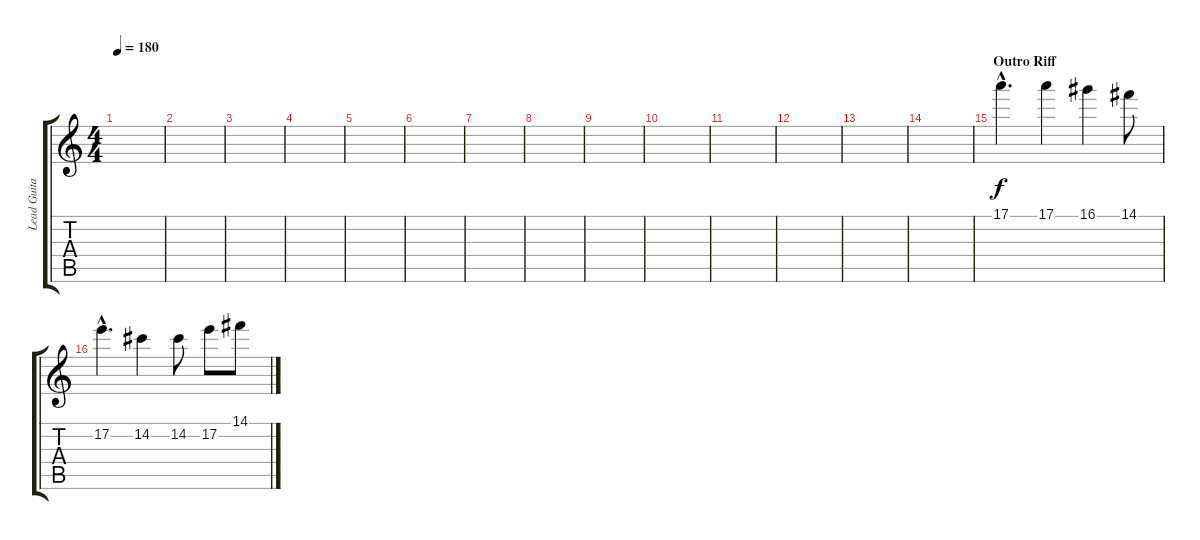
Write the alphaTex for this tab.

\track ("Lead Guitar 1 " "Lead Guita") {instrument overdrivenguitar}
\staff {score tabs}
\tuning (E4 B3 G3 D3 A2 E2) {hide}
\ts (4 4)
\tempo 180
\clef g2
\ks c
|
|
|
|
|
|
|
|
|
|
|
|
|
|
\section ("" "Outro Riff")
17.1{hac}.4{d} 17.1.4 16.1.4 14.1.8 |
17.2{hac}.4{d} 14.2.4 14.2.8 17.2.8 14.1.8
